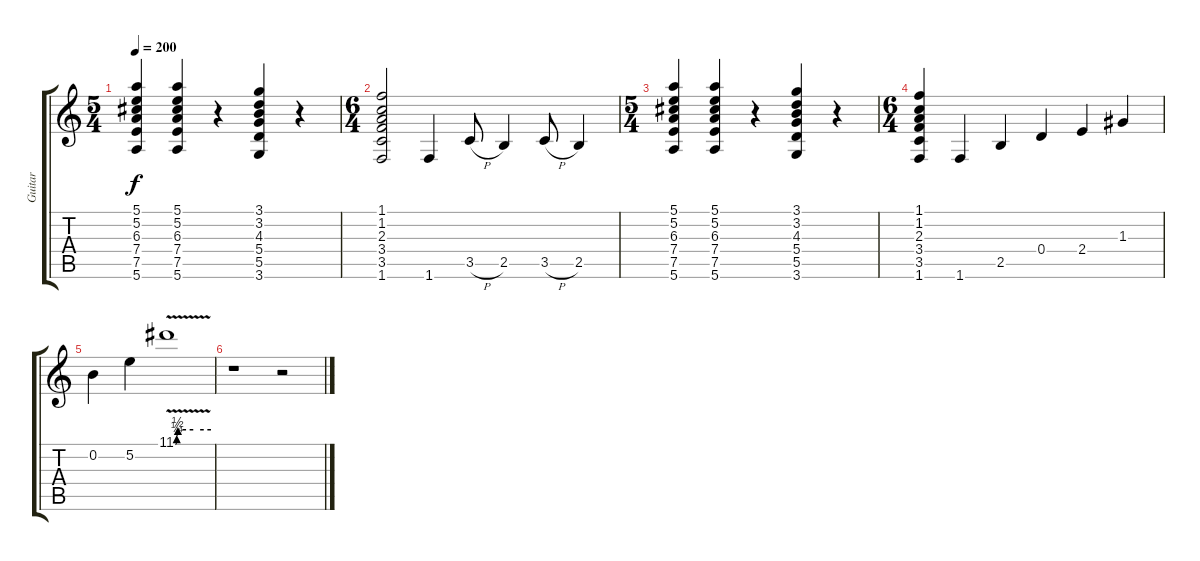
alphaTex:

\track ("Guitar" "Guitar") {instrument acousticguitarsteel}
\staff {score tabs}
\tuning (E4 B3 G3 D3 A2 E2) {hide}
\ts (5 4)
\tempo 200
\clef g2
\ks c
(5.1 5.2 6.3 7.4 7.5 5.6).4{dy f} (5.1 5.2 6.3 7.4 7.5 5.6).4 r.4 (3.1 3.2 4.3 5.4 5.5 3.6).4 r.4 |
\ts (6 4)
(1.1 1.2 2.3 3.4 3.5 1.6).2 1.6.4 3.5{h}.8 2.5.4 3.5{h}.8 2.5.4 |
\ts (5 4)
(5.1 5.2 6.3 7.4 7.5 5.6).4 (5.1 5.2 6.3 7.4 7.5 5.6).4 r.4 (3.1 3.2 4.3 5.4 5.5 3.6).4 r.4 |
\ts (6 4)
(1.1 1.2 2.3 3.4 3.5 1.6).4 1.6.4 2.5.4 0.4.4 2.4.4 1.3.4 |
0.2.4 5.2.4 11.1{be (custom 0 0 2 1 4 2 30 2 60 2) v}.1 |
r.1 r.2
